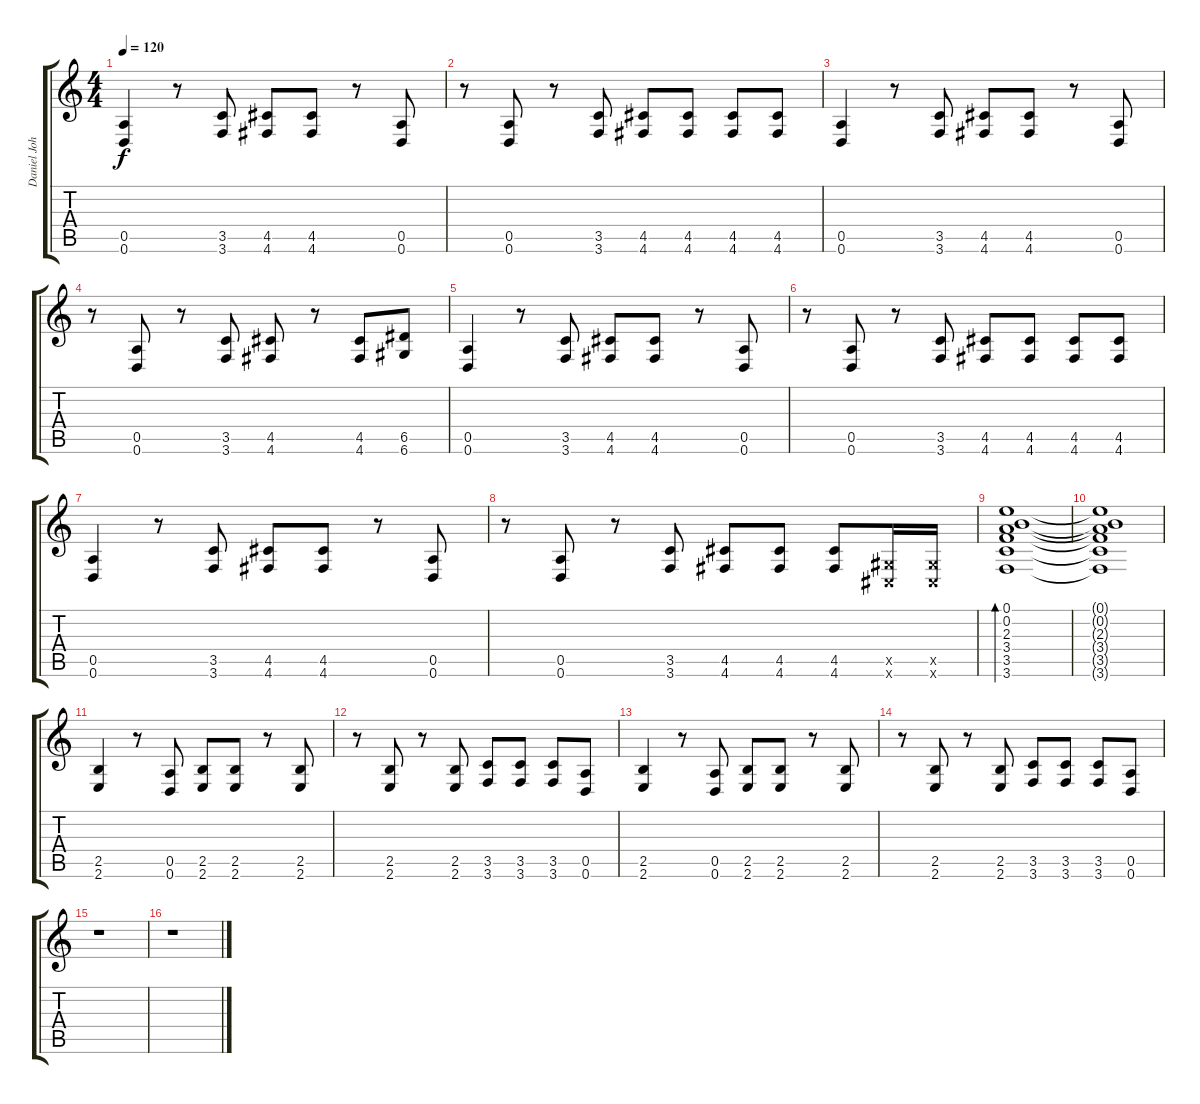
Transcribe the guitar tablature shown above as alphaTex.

\track ("Daniel Johns" "Daniel Joh") {instrument distortionguitar}
\staff {score tabs}
\tuning (E4 B3 G3 D3 A2 D2) {hide}
\ts (4 4)
\tempo 120
\clef g2
\ks c
(0.5 0.6).4{dy f} r.8 (3.5 3.6).8 (4.5 4.6).8 (4.5 4.6).8 r.8 (0.5 0.6).8 |
r.8 (0.5 0.6).8 r.8 (3.5 3.6).8 (4.5 4.6).8 (4.5 4.6).8 (4.5 4.6).8 (4.5 4.6).8 |
(0.5 0.6).4 r.8 (3.5 3.6).8 (4.5 4.6).8 (4.5 4.6).8 r.8 (0.5 0.6).8 |
r.8 (0.5 0.6).8 r.8 (3.5 3.6).8 (4.5 4.6).8 r.8 (4.5 4.6).8 (6.5 6.6).8 |
(0.5 0.6).4 r.8 (3.5 3.6).8 (4.5 4.6).8 (4.5 4.6).8 r.8 (0.5 0.6).8 |
r.8 (0.5 0.6).8 r.8 (3.5 3.6).8 (4.5 4.6).8 (4.5 4.6).8 (4.5 4.6).8 (4.5 4.6).8 |
(0.5 0.6).4 r.8 (3.5 3.6).8 (4.5 4.6).8 (4.5 4.6).8 r.8 (0.5 0.6).8 |
r.8 (0.5 0.6).8 r.8 (3.5 3.6).8 (4.5 4.6).8 (4.5 4.6).8 (4.5 4.6).8 (-1.5{x} -1.6{x}).16 (-1.5{x} -1.6{x}).16 |
(0.1 0.2 2.3 3.4 3.5 3.6).1{bd 60} |
(0.1{t} 0.2{t} 2.3{t} 3.4{t} 3.5{t} 3.6{t}).1 |
(2.5 2.6).4 r.8 (0.5 0.6).8 (2.5 2.6).8 (2.5 2.6).8 r.8 (2.5 2.6).8 |
r.8 (2.5 2.6).8 r.8 (2.5 2.6).8 (3.5 3.6).8 (3.5 3.6).8 (3.5 3.6).8 (0.5 0.6).8 |
(2.5 2.6).4 r.8 (0.5 0.6).8 (2.5 2.6).8 (2.5 2.6).8 r.8 (2.5 2.6).8 |
r.8 (2.5 2.6).8 r.8 (2.5 2.6).8 (3.5 3.6).8 (3.5 3.6).8 (3.5 3.6).8 (0.5 0.6).8 |
r.1 |
r.1
